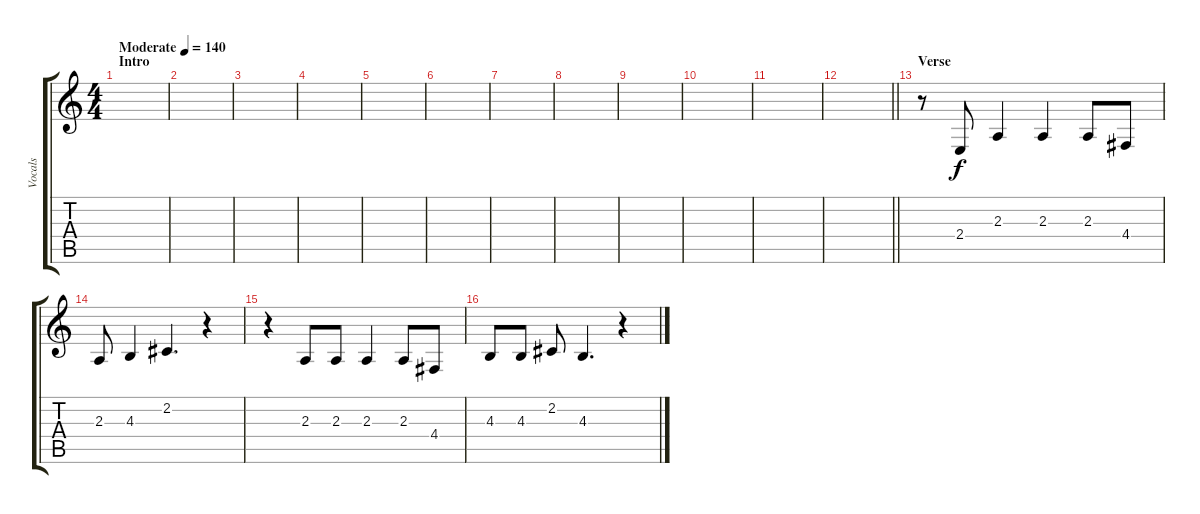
\track ("Vocals" "Vocals") {instrument altosax}
\staff {score tabs}
\tuning (E4 B3 G3 D3 A2 E2) {hide}
\ts (4 4)
\section ("" "Intro")
\tempo (140 "Moderate")
\clef g2
\ks c
|
|
|
|
|
|
|
|
|
|
|
\barLineRight lightlight
|
\section ("" "Verse")
r.8 2.4.8 2.3.4 2.3.4 2.3.8 4.4.8 |
2.3.8 4.3.4 2.2.4{d} r.4 |
r.4 2.3.8 2.3.8 2.3.4 2.3.8 4.4.8 |
4.3.8 4.3.8 2.2.8 4.3.4{d} r.4
